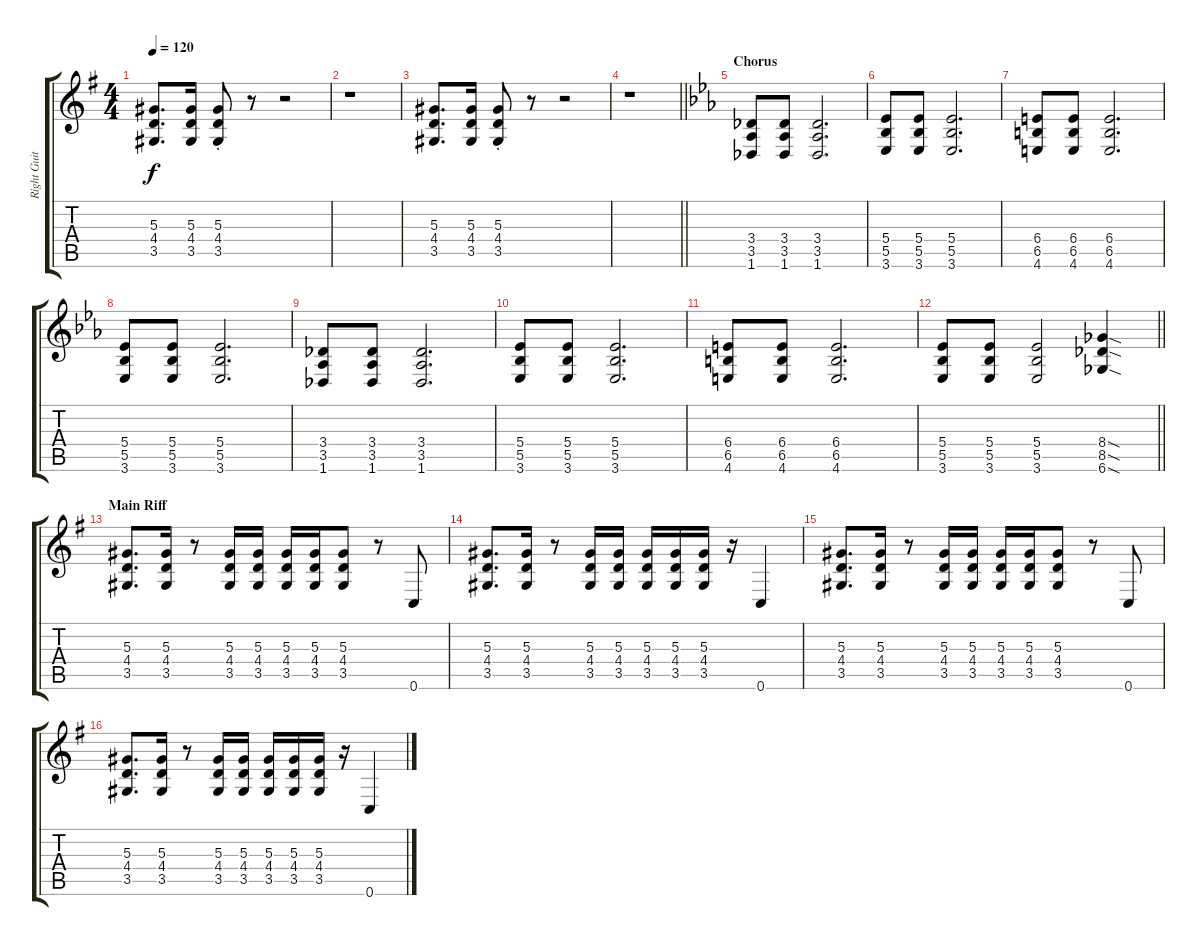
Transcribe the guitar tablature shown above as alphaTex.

\track ("Right Guitar" "Right Guit") {instrument distortionguitar}
\staff {score tabs}
\tuning (C4 G3 Eb3 Bb2 F2 C2) {hide}
\ts (4 4)
\tempo 120
\clef g2
\ks g
(5.3 4.4 3.5).8{d dy f} (5.3 4.4 3.5).16 (5.3{st} 4.4{st} 3.5{st}).8 r.8 r.2 |
r.1 |
(5.3 4.4 3.5).8{d} (5.3 4.4 3.5).16 (5.3{st} 4.4{st} 3.5{st}).8 r.8 r.2 |
\barLineRight lightlight
r.1 |
\section ("" "Chorus")
\ks eb
(3.4 3.5 1.6).8 (3.4 3.5 1.6).8 (3.4 3.5 1.6).2{d} |
(5.4 5.5 3.6).8 (5.4 5.5 3.6).8 (5.4 5.5 3.6).2{d} |
(6.4 6.5 4.6).8 (6.4 6.5 4.6).8 (6.4 6.5 4.6).2{d} |
(5.4 5.5 3.6).8 (5.4 5.5 3.6).8 (5.4 5.5 3.6).2{d} |
(3.4 3.5 1.6).8 (3.4 3.5 1.6).8 (3.4 3.5 1.6).2{d} |
(5.4 5.5 3.6).8 (5.4 5.5 3.6).8 (5.4 5.5 3.6).2{d} |
(6.4 6.5 4.6).8 (6.4 6.5 4.6).8 (6.4 6.5 4.6).2{d} |
\barLineRight lightlight
(5.4 5.5 3.6).8 (5.4 5.5 3.6).8 (5.4 5.5 3.6).2 (8.4{sod} 8.5{sod} 6.6{sod}).4 |
\section ("" "Main Riff")
\ks g
(5.3 4.4 3.5).8{d} (5.3 4.4 3.5).16 r.8 (5.3 4.4 3.5).16 (5.3 4.4 3.5).16 (5.3 4.4 3.5).16 (5.3 4.4 3.5).16 (5.3 4.4 3.5).8 r.8 0.6.8 |
(5.3 4.4 3.5).8{d} (5.3 4.4 3.5).16 r.8 (5.3 4.4 3.5).16 (5.3 4.4 3.5).16 (5.3 4.4 3.5).16 (5.3 4.4 3.5).16 (5.3 4.4 3.5).16 r.16 0.6.4 |
(5.3 4.4 3.5).8{d} (5.3 4.4 3.5).16 r.8 (5.3 4.4 3.5).16 (5.3 4.4 3.5).16 (5.3 4.4 3.5).16 (5.3 4.4 3.5).16 (5.3 4.4 3.5).8 r.8 0.6.8 |
(5.3 4.4 3.5).8{d} (5.3 4.4 3.5).16 r.8 (5.3 4.4 3.5).16 (5.3 4.4 3.5).16 (5.3 4.4 3.5).16 (5.3 4.4 3.5).16 (5.3 4.4 3.5).16 r.16 0.6.4
